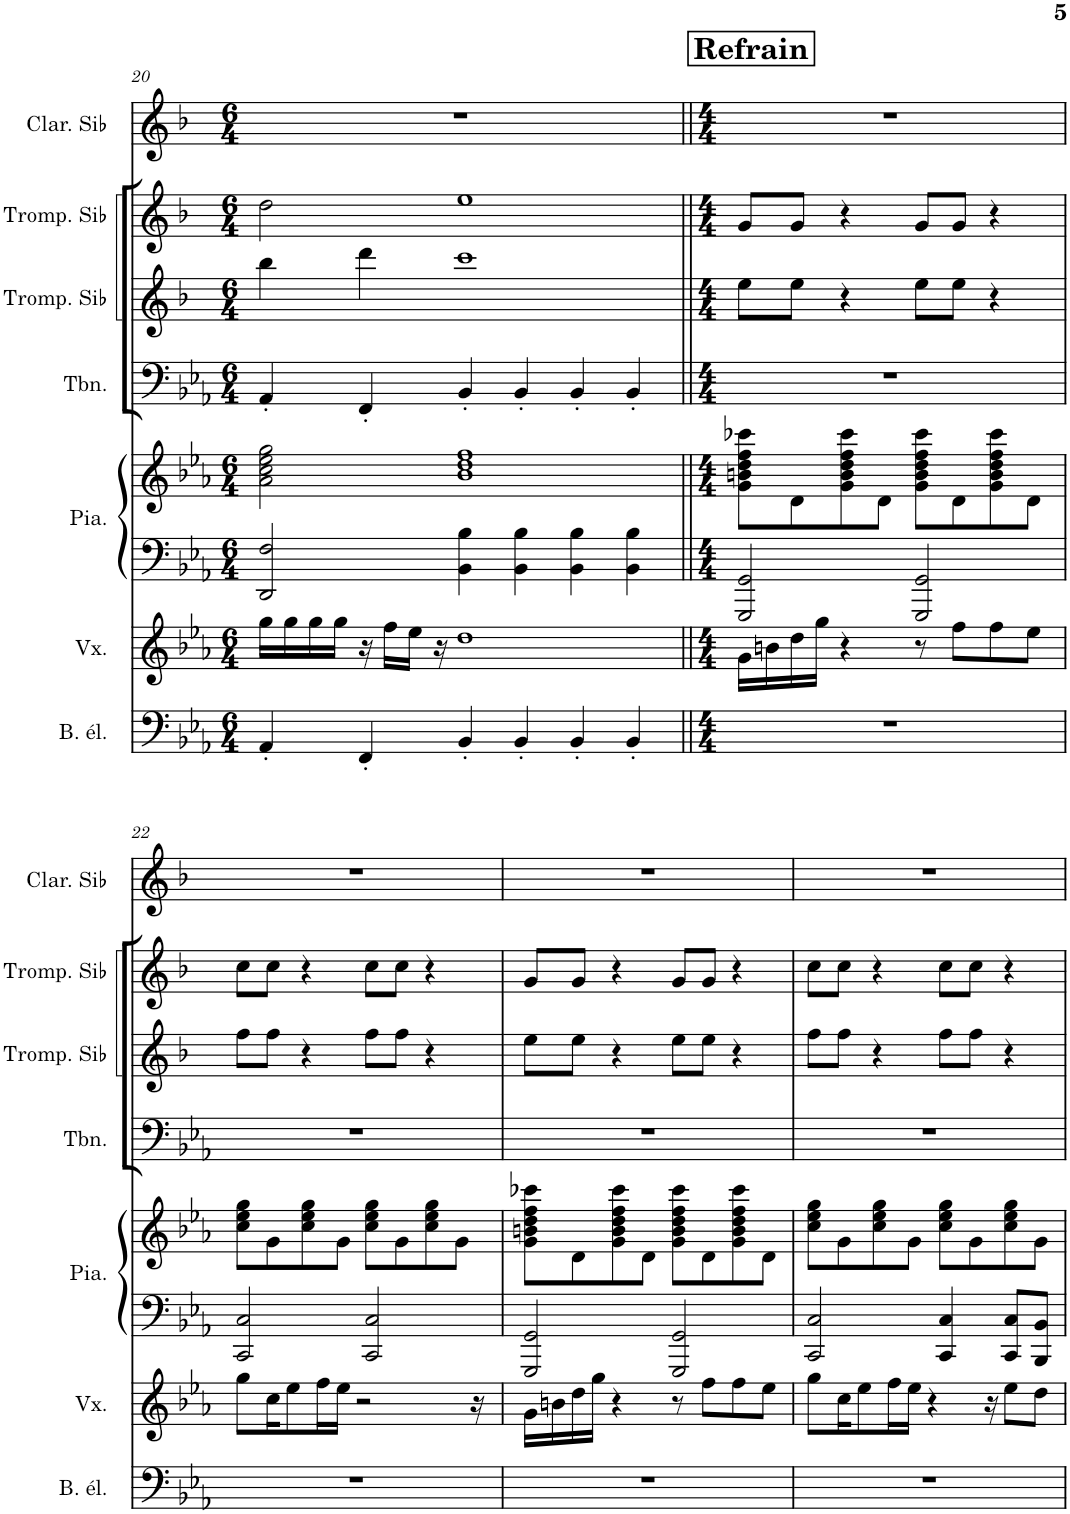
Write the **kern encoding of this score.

**kern	**kern	**kern	**kern	**kern	**kern	**kern	**kern
*part7	*part6	*part5	*part5	*part4	*part3	*part2	*part1
*staff8	*staff7	*staff6	*staff5	*staff4	*staff3	*staff2	*staff1
*I"Basse électrique	*I"Voix	*I"Piano	*	*I"Trombone	*I"Trompette en Sib	*I"Trompette en Sib	*I"Clarinette en Sib
*I'B. él.	*I'Vx.	*I'Pia.	*	*I'Tbn.	*I'Tromp. Sib	*I'Tromp. Sib	*I'Clar. Sib
!!LO:PB:g=z
*clefF4	*clefG2	*clefF4	*clefG2	*clefF4	*clefG2	*clefG2	*clefG2
*Trd7c12	*	*	*	*	*Trd1c2	*Trd1c2	*Trd1c2
*k[b-e-a-]	*k[b-e-a-]	*k[b-e-a-]	*k[b-e-a-]	*k[b-e-a-]	*k[b-]	*k[b-]	*k[b-]
*M6/4	*M6/4	*M6/4	*M6/4	*M6/4	*M6/4	*M6/4	*M6/4
=20	=20	=20	=20	=20	=20	=20	=20
4AA-'/	16gg\LL	2DD/ 2F/	2a-\ 2cc\ 2ee-\ 2gg\	4AA-'/	4bb-\	2dd\	1.r
.	16gg\	.	.	.	.	.	.
.	16gg\	.	.	.	.	.	.
.	16gg\JJ	.	.	.	.	.	.
4FF'/	16r	.	.	4FF'/	4ddd\	.	.
.	16ff\LL	.	.	.	.	.	.
.	16ee-\JJ	.	.	.	.	.	.
.	16r	.	.	.	.	.	.
4BB-'/	1dd	4BB-\ 4B-\	1b- 1dd 1ff	4BB-'/	1ccc	1ee	.
4BB-'/	.	4BB-\ 4B-\	.	4BB-'/	.	.	.
4BB-'/	.	4BB-\ 4B-\	.	4BB-'/	.	.	.
4BB-'/	.	4BB-\ 4B-\	.	4BB-'/	.	.	.
!!LO:REH:place=s1:a:B:cj:fs=14:t=Refrain
=21||	=21||	=21||	=21||	=21||	=21||	=21||	=21||
*M4/4	*M4/4	*M4/4	*M4/4	*M4/4	*M4/4	*M4/4	*M4/4
1r	16g\LL	2GGG/ 2GG/	8g\ 8bn\ 8dd\ 8ff\ 8ccc-X\L	1r	8ee\L	8g/L	1r
.	16bn\	.	.	.	.	.	.
.	16dd\	.	8d\	.	8ee\J	8g/J	.
.	16gg\JJ	.	.	.	.	.	.
.	4r	.	8g\ 8b\ 8dd\ 8ff\ 8ccc-\	.	4r	4r	.
.	.	.	8d\J	.	.	.	.
.	8r	2GGG/ 2GG/	8g\ 8b\ 8dd\ 8ff\ 8ccc-\L	.	8ee\L	8g/L	.
.	8ff\L	.	8d\	.	8ee\J	8g/J	.
.	8ff\	.	8g\ 8b\ 8dd\ 8ff\ 8ccc-\	.	4r	4r	.
.	8ee-\J	.	8d\J	.	.	.	.
!!LO:LB:g=z
=22	=22	=22	=22	=22	=22	=22	=22
1r	8gg\L	2CC/ 2C/	8cc\ 8ee-\ 8gg\L	1r	8ff\L	8cc\L	1r
.	16cc\K	.	8g\	.	8ff\J	8cc\J	.
.	8ee-\	.	.	.	.	.	.
.	.	.	8cc\ 8ee-\ 8gg\	.	4r	4r	.
.	16ff\L	.	.	.	.	.	.
.	16ee-\JJ	.	8g\J	.	.	.	.
.	2r	.	.	.	.	.	.
.	.	2CC/ 2C/	8cc\ 8ee-\ 8gg\L	.	8ff\L	8cc\L	.
.	.	.	8g\	.	8ff\J	8cc\J	.
.	.	.	8cc\ 8ee-\ 8gg\	.	4r	4r	.
.	.	.	8g\J	.	.	.	.
.	16r	.	.	.	.	.	.
=23	=23	=23	=23	=23	=23	=23	=23
1r	16g\LL	2GGG/ 2GG/	8g\ 8bn\ 8dd\ 8ff\ 8ccc-X\L	1r	8ee\L	8g/L	1r
.	16bn\	.	.	.	.	.	.
.	16dd\	.	8d\	.	8ee\J	8g/J	.
.	16gg\JJ	.	.	.	.	.	.
.	4r	.	8g\ 8b\ 8dd\ 8ff\ 8ccc-\	.	4r	4r	.
.	.	.	8d\J	.	.	.	.
.	8r	2GGG/ 2GG/	8g\ 8b\ 8dd\ 8ff\ 8ccc-\L	.	8ee\L	8g/L	.
.	8ff\L	.	8d\	.	8ee\J	8g/J	.
.	8ff\	.	8g\ 8b\ 8dd\ 8ff\ 8ccc-\	.	4r	4r	.
.	8ee-\J	.	8d\J	.	.	.	.
=24	=24	=24	=24	=24	=24	=24	=24
1r	8gg\L	2CC/ 2C/	8cc\ 8ee-\ 8gg\L	1r	8ff\L	8cc\L	1r
.	16cc\K	.	8g\	.	8ff\J	8cc\J	.
.	8ee-\	.	.	.	.	.	.
.	.	.	8cc\ 8ee-\ 8gg\	.	4r	4r	.
.	16ff\L	.	.	.	.	.	.
.	16ee-\JJ	.	8g\J	.	.	.	.
.	4r	.	.	.	.	.	.
.	.	4CC/ 4C/	8cc\ 8ee-\ 8gg\L	.	8ff\L	8cc\L	.
.	.	.	8g\	.	8ff\J	8cc\J	.
.	16r	.	.	.	.	.	.
.	8ee-\L	8CC/ 8C/L	8cc\ 8ee-\ 8gg\	.	4r	4r	.
.	8dd\J	8BBB-/ 8BB-/J	8g\J	.	.	.	.
=	=	=	=	=	=	=	=
*-	*-	*-	*-	*-	*-	*-	*-
